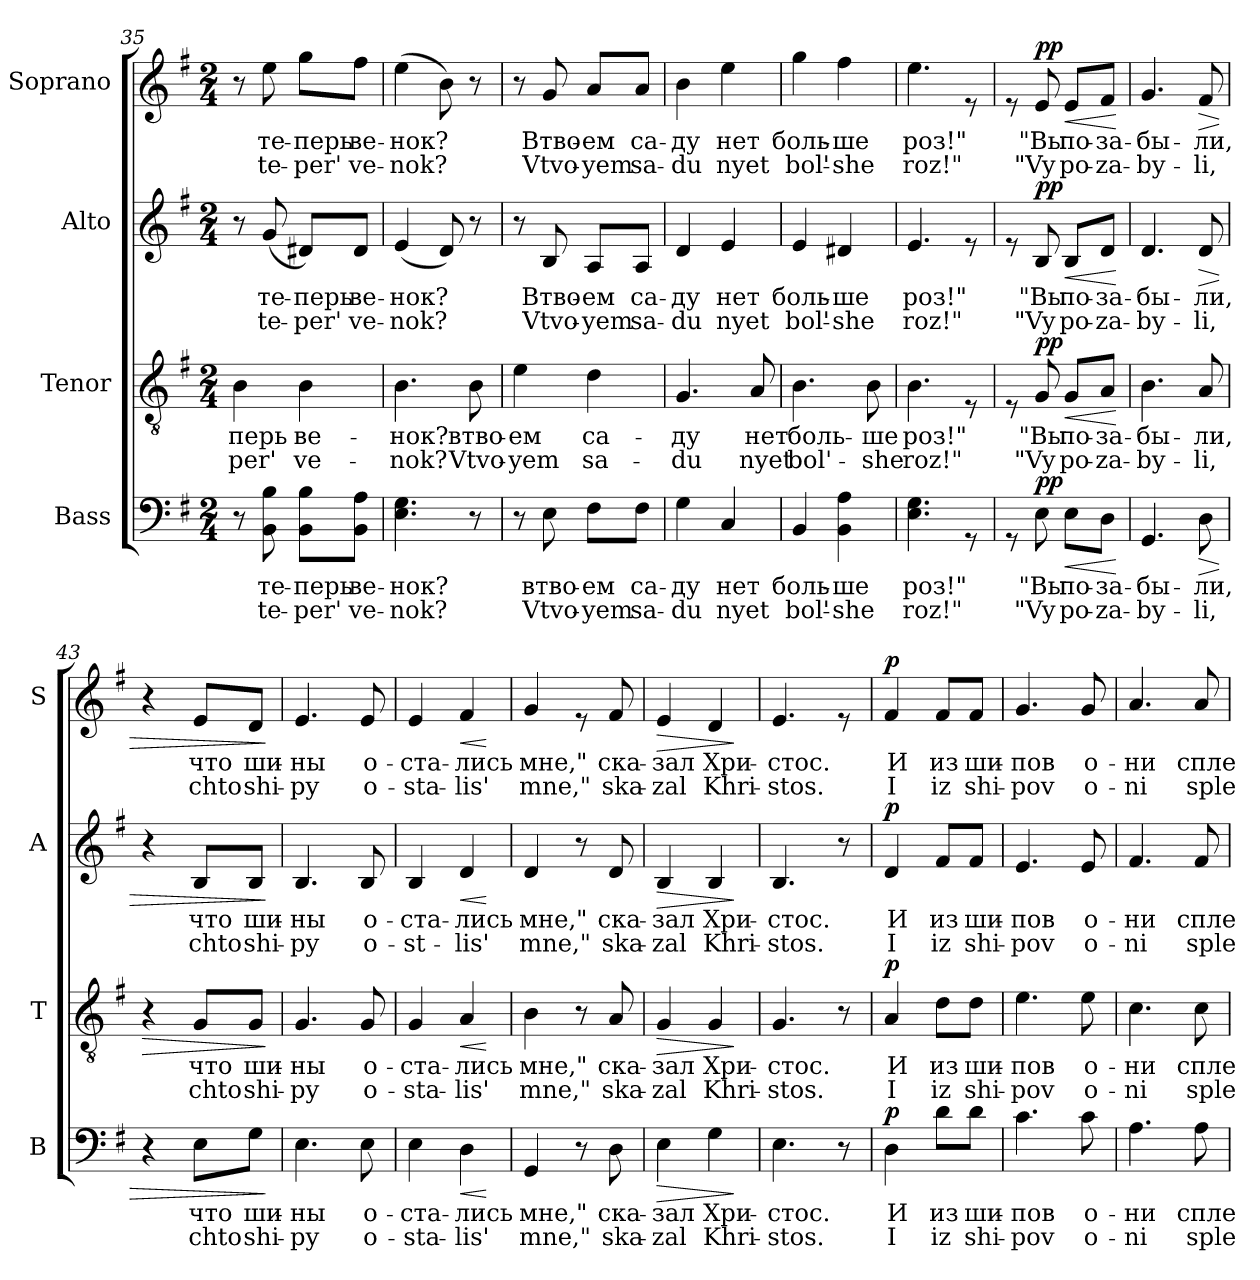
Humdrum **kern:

**kern	**text	**text	**dynam	**kern	**text	**text	**dynam	**kern	**text	**text	**dynam	**kern	**text	**text	**dynam
*part4	*part4	*part4	*part4	*part3	*part3	*part3	*part3	*part2	*part2	*part2	*part2	*part1	*part1	*part1	*part1
*staff4	*staff4	*staff4	*staff4	*staff3	*staff3	*staff3	*staff3	*staff2	*staff2	*staff2	*staff2	*staff1	*staff1	*staff1	*staff1
*I"Bass	*	*	*	*I"Tenor	*	*	*	*I"Alto	*	*	*	*I"Soprano	*	*	*
*I'B	*	*	*	*I'T	*	*	*	*I'A	*	*	*	*I'S	*	*	*
*clefF4	*	*	*	*clefGv2	*	*	*	*clefG2	*	*	*	*clefG2	*	*	*
*k[f#]	*	*	*	*k[f#]	*	*	*	*k[f#]	*	*	*	*k[f#]	*	*	*
*G:	*	*	*	*G:	*	*	*	*G:	*	*	*	*G:	*	*	*
*M2/4	*	*	*	*M2/4	*	*	*	*M2/4	*	*	*	*M2/4	*	*	*
=35	=35	=35	=35	=35	=35	=35	=35	=35	=35	=35	=35	=35	=35	=35	=35
!	!	!	!	!	!LO:LY:b	!LO:LY:b	!	!	!	!	!	!	!	!	!
8r	.	.	.	4B\	-перь	-per'	.	8r	.	.	.	8r	.	.	.
!	!LO:LY:b	!LO:LY:b	!	!	!	!	!	!	!LO:LY:b	!LO:LY:b	!	!	!LO:LY:b	!LO:LY:b	!
8BB\ 8B\	те-	te-	.	.	.	.	.	(<8g/	те-	te-	.	8ee\	те-	te-	.
!	!LO:LY:b	!LO:LY:b	!	!	!LO:LY:b	!LO:LY:b	!	!	!LO:LY:b	!LO:LY:b	!	!	!LO:LY:b	!LO:LY:b	!
8BB\ 8B\L	-перь	-per'	.	4B\	ве-	ve-	.	8d#X/L)	-перь	-per'	.	8gg\L	-перь	-per'	.
!	!LO:LY:b	!LO:LY:b	!	!	!	!	!	!	!LO:LY:b	!LO:LY:b	!	!	!LO:LY:b	!LO:LY:b	!
8BB\ 8A\J	ве-	ve-	.	.	.	.	.	8d#/J	ве-	ve-	.	8ff#\J	ве-	ve-	.
=36	=36	=36	=36	=36	=36	=36	=36	=36	=36	=36	=36	=36	=36	=36	=36
!	!LO:LY:b	!LO:LY:b	!	!	!LO:LY:b	!LO:LY:b	!	!	!LO:LY:b	!LO:LY:b	!	!	!LO:LY:b	!LO:LY:b	!
4.E\ 4.G\	-нок?	-nok?	.	4.B\	-нок?	-nok?	.	(<4e/	-нок?	-nok?	.	(>4ee\	-нок?	-nok?	.
.	.	.	.	.	.	.	.	8d/)	.	.	.	8b\)	.	.	.
!	!	!	!	!	!LO:LY:b	!LO:LY:b	!	!	!	!	!	!	!	!	!
8r	.	.	.	8B\	втво-	Vtvo-	.	8r	.	.	.	8r	.	.	.
=37	=37	=37	=37	=37	=37	=37	=37	=37	=37	=37	=37	=37	=37	=37	=37
!	!	!	!	!	!LO:LY:b	!LO:LY:b	!	!	!	!	!	!	!	!	!
8r	.	.	.	4e\	-ем	-yem	.	8r	.	.	.	8r	.	.	.
!	!LO:LY:b	!LO:LY:b	!	!	!	!	!	!	!LO:LY:b	!LO:LY:b	!	!	!LO:LY:b	!LO:LY:b	!
8E\	втво-	Vtvo-	.	.	.	.	.	8B/	Втво-	Vtvo-	.	8g/	Втво-	Vtvo-	.
!	!LO:LY:b	!LO:LY:b	!	!	!LO:LY:b	!LO:LY:b	!	!	!LO:LY:b	!LO:LY:b	!	!	!LO:LY:b	!LO:LY:b	!
8F#\L	-ем	-yem	.	4d\	са-	sa-	.	8A/L	-ем	-yem	.	8a/L	-ем	-yem	.
!	!LO:LY:b	!LO:LY:b	!	!	!	!	!	!	!LO:LY:b	!LO:LY:b	!	!	!LO:LY:b	!LO:LY:b	!
8F#\J	са-	sa-	.	.	.	.	.	8A/J	са-	sa-	.	8a/J	са-	sa-	.
=38	=38	=38	=38	=38	=38	=38	=38	=38	=38	=38	=38	=38	=38	=38	=38
!	!LO:LY:b	!LO:LY:b	!	!	!LO:LY:b	!LO:LY:b	!	!	!LO:LY:b	!LO:LY:b	!	!	!LO:LY:b	!LO:LY:b	!
4G\	-ду	-du	.	4.G/	-ду	-du	.	4d/	-ду	-du	.	4b\	-ду	-du	.
!	!LO:LY:b	!LO:LY:b	!	!	!	!	!	!	!LO:LY:b	!LO:LY:b	!	!	!LO:LY:b	!LO:LY:b	!
4C/	нет	nyet	.	.	.	.	.	4e/	нет	nyet	.	4ee\	нет	nyet	.
!	!	!	!	!	!LO:LY:b	!LO:LY:b	!	!	!	!	!	!	!	!	!
.	.	.	.	8A/	нет	nyet	.	.	.	.	.	.	.	.	.
=39	=39	=39	=39	=39	=39	=39	=39	=39	=39	=39	=39	=39	=39	=39	=39
!	!LO:LY:b	!LO:LY:b	!	!	!LO:LY:b	!LO:LY:b	!	!	!LO:LY:b	!LO:LY:b	!	!	!LO:LY:b	!LO:LY:b	!
4BB/	боль-	bol'-	.	4.B\	боль-	bol'-	.	4e/	боль-	bol'-	.	4gg\	боль-	bol'-	.
!	!LO:LY:b	!LO:LY:b	!	!	!	!	!	!	!LO:LY:b	!LO:LY:b	!	!	!LO:LY:b	!LO:LY:b	!
4BB\ 4A\	-ше	-she	.	.	.	.	.	4d#X/	-ше	-she	.	4ff#\	-ше	-she	.
!	!	!	!	!	!LO:LY:b	!LO:LY:b	!	!	!	!	!	!	!	!	!
.	.	.	.	8B\	-ше	-she	.	.	.	.	.	.	.	.	.
=40	=40	=40	=40	=40	=40	=40	=40	=40	=40	=40	=40	=40	=40	=40	=40
!	!LO:LY:b	!LO:LY:b	!	!	!LO:LY:b	!LO:LY:b	!	!	!LO:LY:b	!LO:LY:b	!	!	!LO:LY:b	!LO:LY:b	!
4.E\ 4.G\	роз!"	roz!"	.	4.B\	роз!"	roz!"	.	4.e/	роз!"	roz!"	.	4.ee\	роз!"	roz!"	.
8rGG	.	.	.	8rE	.	.	.	8re	.	.	.	8re	.	.	.
=41	=41	=41	=41	=41	=41	=41	=41	=41	=41	=41	=41	=41	=41	=41	=41
8rGG	.	.	.	8rE	.	.	.	8re	.	.	.	8re	.	.	.
!	!LO:LY:b	!LO:LY:b	!LO:DY:a	!	!LO:LY:b	!LO:LY:b	!LO:DY:a	!	!LO:LY:b	!LO:LY:b	!LO:DY:a	!	!LO:LY:b	!LO:LY:b	!LO:DY:a
8E\	"Вы	"Vy	pp	8G/	"Вы	"Vy	pp	8B/	"Вы	"Vy	pp	8e/	"Вы	"Vy	pp
!	!LO:LY:b	!LO:LY:b	!LO:HP:b	!	!LO:LY:b	!LO:LY:b	!LO:HP:b	!	!LO:LY:b	!LO:LY:b	!LO:HP:b	!	!LO:LY:b	!LO:LY:b	!LO:HP:b
8E\L	по-	po-	<	8G/L	по-	po-	<	8B/L	по-	po-	<	8e/L	по-	po-	<
!	!LO:LY:b	!LO:LY:b	!	!	!LO:LY:b	!LO:LY:b	!	!	!LO:LY:b	!LO:LY:b	!	!	!LO:LY:b	!LO:LY:b	!
8D\J	-за-	-za-	.	8A/J	-за-	-za-	.	8d/J	-за-	-za-	.	8f#/J	-за-	-za-	.
.	.	.	[	.	.	.	[	.	.	.	[	.	.	.	[
!!LO:LB:g=z
=42	=42	=42	=42	=42	=42	=42	=42	=42	=42	=42	=42	=42	=42	=42	=42
!	!LO:LY:b	!LO:LY:b	!	!	!LO:LY:b	!LO:LY:b	!	!	!LO:LY:b	!LO:LY:b	!	!	!LO:LY:b	!LO:LY:b	!
4.GG/	-бы-	-by-	.	4.B\	-бы-	-by-	.	4.d/	-бы-	-by-	.	4.g/	-бы-	-by-	.
!	!LO:LY:b	!LO:LY:b	!LO:HP:b	!	!LO:LY:b	!LO:LY:b	!	!	!LO:LY:b	!LO:LY:b	!LO:HP:b	!	!LO:LY:b	!LO:LY:b	!LO:HP:b
8D\	-ли,	-li,	>	8A/	-ли,	-li,	.	8d/	-ли,	-li,	>	8f#/	-ли,	-li,	>
=43	=43	=43	=43	=43	=43	=43	=43	=43	=43	=43	=43	=43	=43	=43	=43
!	!	!	!	!	!	!	!LO:HP:b	!	!	!	!	!	!	!	!
4r	.	.	.	4r	.	.	>	4r	.	.	.	4r	.	.	.
!	!LO:LY:b	!LO:LY:b	!	!	!LO:LY:b	!LO:LY:b	!	!	!LO:LY:b	!LO:LY:b	!	!	!LO:LY:b	!LO:LY:b	!
8E\L	что	chto	.	8G/L	что	chto	.	8B/L	что	chto	.	8e/L	что	chto	.
!	!LO:LY:b	!LO:LY:b	!	!	!LO:LY:b	!LO:LY:b	!	!	!LO:LY:b	!LO:LY:b	!	!	!LO:LY:b	!LO:LY:b	!
8G\J	ши-	shi-	.	8G/J	ши-	shi-	.	8B/J	ши-	shi-	.	8d/J	ши-	shi-	.
.	.	.	]	.	.	.	]	.	.	.	]	.	.	.	]
=44	=44	=44	=44	=44	=44	=44	=44	=44	=44	=44	=44	=44	=44	=44	=44
!	!LO:LY:b	!LO:LY:b	!	!	!LO:LY:b	!LO:LY:b	!	!	!LO:LY:b	!LO:LY:b	!	!	!LO:LY:b	!LO:LY:b	!
4.E\	-ны	-py	.	4.G/	-ны	-py	.	4.B/	-ны	-py	.	4.e/	-ны	-py	.
!	!LO:LY:b	!LO:LY:b	!	!	!LO:LY:b	!LO:LY:b	!	!	!LO:LY:b	!LO:LY:b	!	!	!LO:LY:b	!LO:LY:b	!
8E\	о-	o-	.	8G/	о-	o-	.	8B/	о-	o-	.	8e/	о-	o-	.
=45	=45	=45	=45	=45	=45	=45	=45	=45	=45	=45	=45	=45	=45	=45	=45
!	!LO:LY:b	!LO:LY:b	!	!	!LO:LY:b	!LO:LY:b	!	!	!LO:LY:b	!LO:LY:b	!	!	!LO:LY:b	!LO:LY:b	!
4E\	-ста-	-sta-	.	4G/	-ста-	-sta-	.	4B/	-ста-	-st-	.	4e/	-ста-	-sta-	.
!	!LO:LY:b	!LO:LY:b	!LO:HP:b	!	!LO:LY:b	!LO:LY:b	!LO:HP:b	!	!LO:LY:b	!LO:LY:b	!LO:HP:b	!	!LO:LY:b	!LO:LY:b	!LO:HP:b
4D\	-лись	-lis'	<	4A/	-лись	-lis'	<	4d/	-лись	-lis'	<	4f#/	-лись	-lis'	<
.	.	.	[	.	.	.	[	.	.	.	[	.	.	.	[
=46	=46	=46	=46	=46	=46	=46	=46	=46	=46	=46	=46	=46	=46	=46	=46
!	!LO:LY:b	!LO:LY:b	!	!	!LO:LY:b	!LO:LY:b	!	!	!LO:LY:b	!LO:LY:b	!	!	!LO:LY:b	!LO:LY:b	!
4GG/	мне,"	mne,"	.	4B\	мне,"	mne,"	.	4d/	мне,"	mne,"	.	4g/	мне,"	mne,"	.
8r	.	.	.	8r	.	.	.	8r	.	.	.	8re	.	.	.
!	!LO:LY:b	!LO:LY:b	!	!	!LO:LY:b	!LO:LY:b	!	!	!LO:LY:b	!LO:LY:b	!	!	!LO:LY:b	!LO:LY:b	!
8D\	ска-	ska-	.	8A/	ска-	ska-	.	8d/	ска-	ska-	.	8f#/	ска-	ska-	.
=47	=47	=47	=47	=47	=47	=47	=47	=47	=47	=47	=47	=47	=47	=47	=47
!	!LO:LY:b	!LO:LY:b	!LO:HP:b	!	!LO:LY:b	!LO:LY:b	!LO:HP:b	!	!LO:LY:b	!LO:LY:b	!LO:HP:b	!	!LO:LY:b	!LO:LY:b	!LO:HP:b
4E\	-зал	-zal	>	4G/	-зал	-zal	>	4B/	-зал	-zal	>	4e/	-зал	-zal	>
!	!LO:LY:b	!LO:LY:b	!	!	!LO:LY:b	!LO:LY:b	!	!	!LO:LY:b	!LO:LY:b	!	!	!LO:LY:b	!LO:LY:b	!
4G\	Хри-	Khri-	.	4G/	Хри-	Khri-	.	4B/	Хри-	Khri-	.	4d/	Хри-	Khri-	.
.	.	.	]	.	.	.	]	.	.	.	]	.	.	.	]
=48	=48	=48	=48	=48	=48	=48	=48	=48	=48	=48	=48	=48	=48	=48	=48
!	!LO:LY:b	!LO:LY:b	!	!	!LO:LY:b	!LO:LY:b	!	!	!LO:LY:b	!LO:LY:b	!	!	!LO:LY:b	!LO:LY:b	!
4.E\	-стос.	-stos.	.	4.G/	-стос.	-stos.	.	4.B/	-стос.	-stos.	.	4.e/	-стос.	-stos.	.
8r	.	.	.	8r	.	.	.	8r	.	.	.	8re	.	.	.
=49	=49	=49	=49	=49	=49	=49	=49	=49	=49	=49	=49	=49	=49	=49	=49
!	!LO:LY:b	!LO:LY:b	!LO:DY:a	!	!LO:LY:b	!LO:LY:b	!LO:DY:a	!	!LO:LY:b	!LO:LY:b	!LO:DY:a	!	!LO:LY:b	!LO:LY:b	!LO:DY:a
4D\	И	I	p	4A/	И	I	p	4d/	И	I	p	4f#/	И	I	p
!	!LO:LY:b	!LO:LY:b	!	!	!LO:LY:b	!LO:LY:b	!	!	!LO:LY:b	!LO:LY:b	!	!	!LO:LY:b	!LO:LY:b	!
8d\L	из	iz	.	8d\L	из	iz	.	8f#/L	из	iz	.	8f#/L	из	iz	.
!	!LO:LY:b	!LO:LY:b	!	!	!LO:LY:b	!LO:LY:b	!	!	!LO:LY:b	!LO:LY:b	!	!	!LO:LY:b	!LO:LY:b	!
8d\J	ши-	shi-	.	8d\J	ши-	shi-	.	8f#/J	ши-	shi-	.	8f#/J	ши-	shi-	.
=50	=50	=50	=50	=50	=50	=50	=50	=50	=50	=50	=50	=50	=50	=50	=50
!	!LO:LY:b	!LO:LY:b	!	!	!LO:LY:b	!LO:LY:b	!	!	!LO:LY:b	!LO:LY:b	!	!	!LO:LY:b	!LO:LY:b	!
4.c\	-пов	-pov	.	4.e\	-пов	-pov	.	4.e/	-пов	-pov	.	4.g/	-пов	-pov	.
!	!LO:LY:b	!LO:LY:b	!	!	!LO:LY:b	!LO:LY:b	!	!	!LO:LY:b	!LO:LY:b	!	!	!LO:LY:b	!LO:LY:b	!
8c\	о-	o-	.	8e\	о-	o-	.	8e/	о-	o-	.	8g/	о-	o-	.
!!LO:PB:g=z
=51	=51	=51	=51	=51	=51	=51	=51	=51	=51	=51	=51	=51	=51	=51	=51
!	!LO:LY:b	!LO:LY:b	!	!	!LO:LY:b	!LO:LY:b	!	!	!LO:LY:b	!LO:LY:b	!	!	!LO:LY:b	!LO:LY:b	!
4.A\	-ни	-ni	.	4.c\	-ни	-ni	.	4.f#/	-ни	-ni	.	4.a/	-ни	-ni	.
!	!LO:LY:b	!LO:LY:b	!	!	!LO:LY:b	!LO:LY:b	!	!	!LO:LY:b	!LO:LY:b	!	!	!LO:LY:b	!LO:LY:b	!
8A\	спле-	sple-	.	8c\	спле-	sple-	.	8f#/	спле-	sple-	.	8a/	спле-	sple-	.
=	=	=	=	=	=	=	=	=	=	=	=	=	=	=	=
*-	*-	*-	*-	*-	*-	*-	*-	*-	*-	*-	*-	*-	*-	*-	*-
